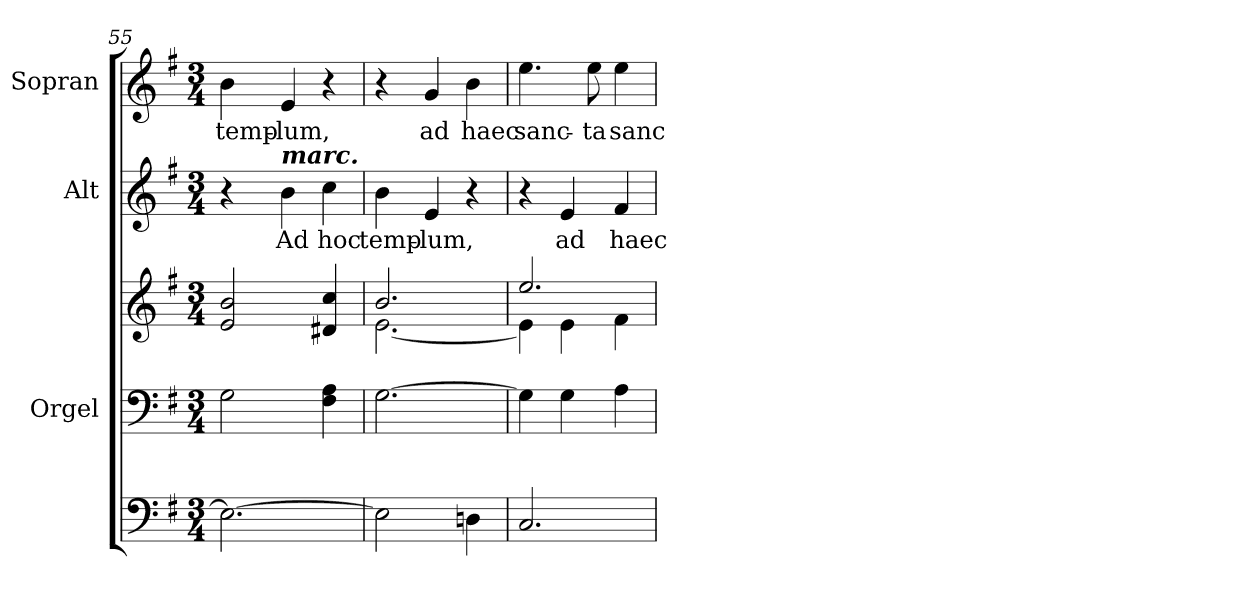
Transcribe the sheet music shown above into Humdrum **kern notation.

**kern	**kern	**kern	**kern	**text	**kern	**text
*part4	*part3	*part3	*part2	*part2	*part1	*part1
*staff5	*staff4	*staff3	*staff2	*staff2	*staff1	*staff1
*	*I"Orgel	*	*I"Alt	*	*I"Sopran	*
*	*I'Org.	*	*I'A.	*	*I'S.	*
*clefF4	*clefF4	*clefG2	*clefG2	*	*clefG2	*
*k[f#]	*k[f#]	*k[f#]	*k[f#]	*	*k[f#]	*
*G:	*G:	*G:	*G:	*	*G:	*
*M3/4	*M3/4	*M3/4	*M3/4	*	*M3/4	*
=55	=55	=55	=55	=55	=55	=55
!	!	!	!	!	!	!LO:LY:b
2.E\_	2G\	2e/ 2b/	4r	.	4b\	temp-
!	!	!	!LO:TX:a:Bi:t=marc.	!	!	!
!	!	!	!	!LO:LY:b	!	!LO:LY:b
.	.	.	4b\	Ad	4e/	-lum,
!	!	!	!	!LO:LY:b	!	!
.	4F#\ 4A\	4d#X/ 4cc/	4cc\	hoc	4r	.
=56	=56	=56	=56	=56	=56	=56
*	*	*^	*	*	*	*
!	!	!	!	!	!LO:LY:b	!	!
2E\]	[2.G\	2.b/	[<2.e\	4b\	temp-	4r	.
!	!	!	!	!	!LO:LY:b	!	!LO:LY:b
.	.	.	.	4e/	-lum,	4g/	ad
!	!	!	!	!	!	!	!LO:LY:b
4Dn\	.	.	.	4r	.	4b\	haec
=57	=57	=57	=57	=57	=57	=57	=57
!	!	!	!	!	!	!	!LO:LY:b
2.C/	4G\]	2.ee/	4e\]	4r	.	4.ee\	sanc-
!	!	!	!	!	!LO:LY:b	!	!
.	4G\	.	4e\	4e/	ad	.	.
!	!	!	!	!	!	!	!LO:LY:b
.	.	.	.	.	.	8ee\	-ta
!	!	!	!	!	!LO:LY:b	!	!LO:LY:b
.	4A\	.	4f#\	4f#/	haec	4ee\	sanc-
*	*	*v	*v	*	*	*	*
=	=	=	=	=	=	=
*-	*-	*-	*-	*-	*-	*-
